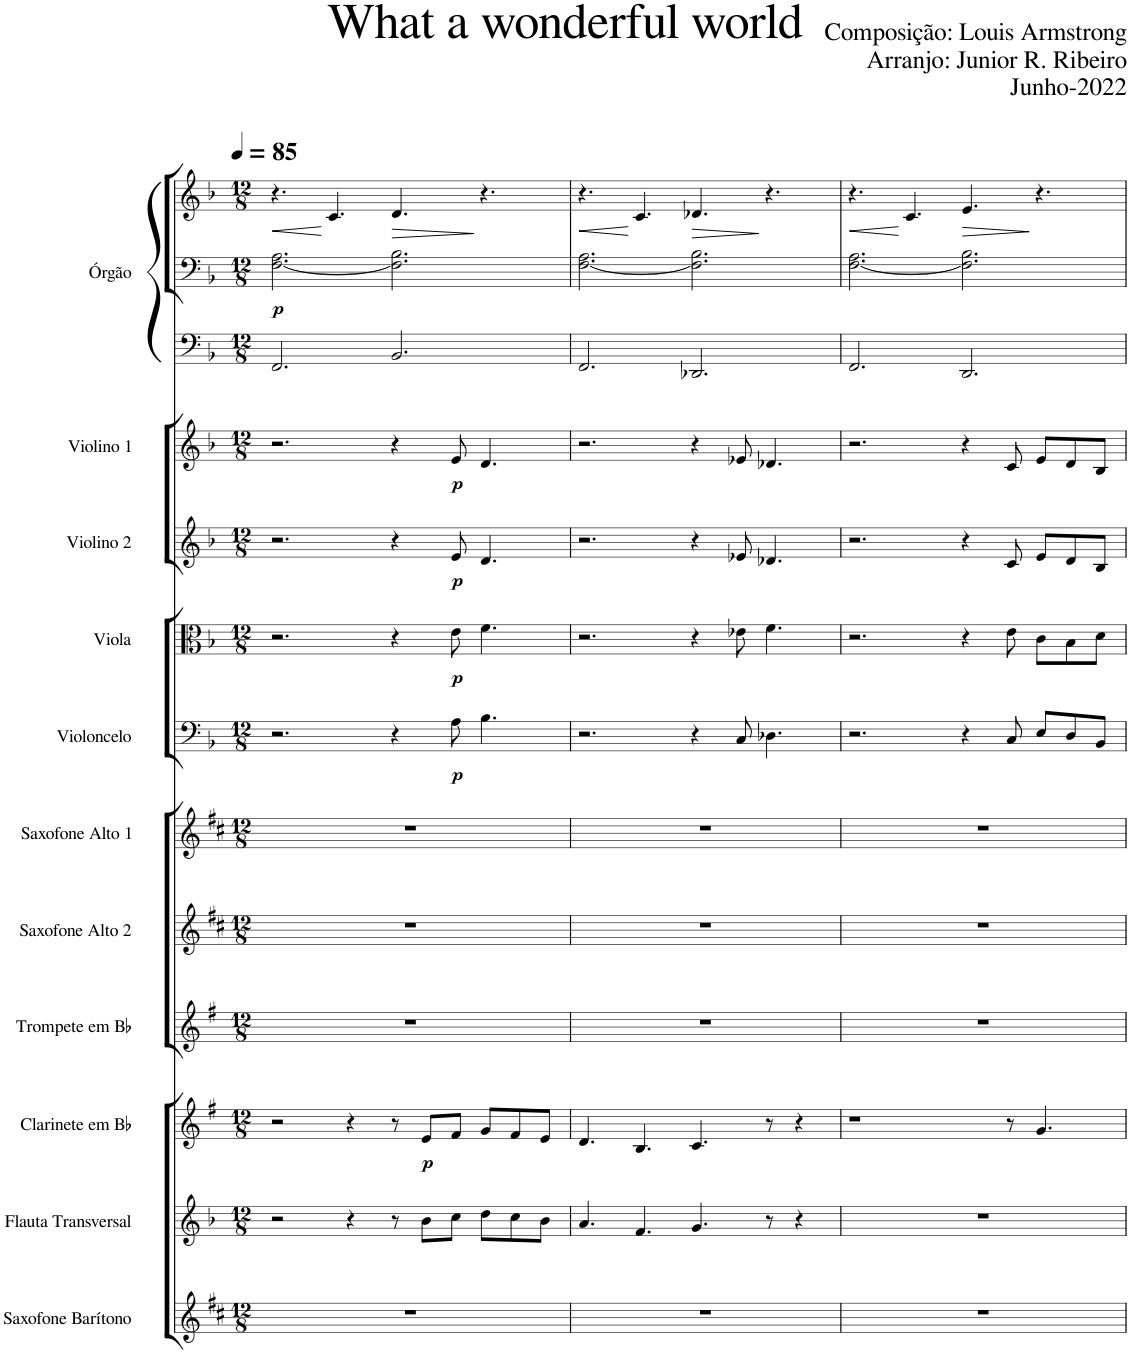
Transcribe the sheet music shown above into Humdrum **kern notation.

**kern	**kern	**kern	**dynam	**kern	**kern	**kern	**kern	**dynam	**kern	**dynam	**kern	**dynam	**kern	**dynam	**kern	**kern	**kern	**dynam
*part11	*part10	*part9	*part9	*part8	*part7	*part6	*part5	*part5	*part4	*part4	*part3	*part3	*part2	*part2	*part1	*part1	*part1	*part1
*staff13	*staff12	*staff11	*staff11	*staff10	*staff9	*staff8	*staff7	*staff7	*staff6	*staff6	*staff5	*staff5	*staff4	*staff4	*staff3	*staff2	*staff1	*staff1/2/3
*I"Saxofone Barítono	*I"Flauta Transversal	*I"Clarinete em Bb	*	*I"Trompete em Bb	*I"Saxofone Alto 2	*I"Saxofone Alto 1	*I"Violoncelo	*	*I"Viola	*	*I"Violino 2	*	*I"Violino 1	*	*I"Órgão	*	*	*
*	*I'Fl.	*I'Cl. em Bb	*	*I'Tpt. em Bb	*	*	*I'Vc.	*	*I'Vla	*	*I'Vln.2	*	*I'Vln.1	*	*	*	*	*
*stria5	*stria5	*stria5	*	*stria5	*stria5	*stria5	*stria5	*	*stria5	*	*stria5	*	*stria5	*	*stria5	*stria5	*stria5	*
*clefG2	*clefG2	*clefG2	*	*clefG2	*clefG2	*clefG2	*clefF4	*	*clefC3	*	*clefG2	*	*clefG2	*	*clefF4	*clefF4	*clefG2	*
*Trd12c21	*	*Trd1c2	*	*Trd1c2	*Trd5c9	*Trd5c9	*	*	*	*	*	*	*	*	*	*	*	*
*k[f#c#]	*k[b-]	*k[f#]	*	*k[f#]	*k[f#c#]	*k[f#c#]	*k[b-]	*	*k[b-]	*	*k[b-]	*	*k[b-]	*	*k[b-]	*k[b-]	*k[b-]	*
*M12/8	*M12/8	*M12/8	*	*M12/8	*M12/8	*M12/8	*M12/8	*	*M12/8	*	*M12/8	*	*M12/8	*	*M12/8	*M12/8	*M12/8	*
*MM85	*MM85	*MM85	*	*MM85	*MM85	*MM85	*MM85	*	*MM85	*	*MM85	*	*MM85	*	*MM85	*MM85	*MM85	*
=1	=1	=1	=1	=1	=1	=1	=1	=1	=1	=1	=1	=1	=1	=1	=1	=1	=1	=1
!	!	!	!	!	!	!	!	!	!	!	!	!	!	!	!	!	!	!LO:HP:b
!	!	!	!	!	!	!	!	!	!	!	!	!	!	!	!	!	!	!LO:DY:n=1:b=2
1.r	2r	2r	.	1.r	1.r	1.r	2.r	.	2.r	.	2.r	.	2.r	.	2.FF/	[2.F\ 2.A\	4.r	< p
.	.	.	.	.	.	.	.	.	.	.	.	.	.	.	.	.	4.c/	[
.	4r	4r	.	.	.	.	.	.	.	.	.	.	.	.	.	.	.	.
!	!	!	!	!	!	!	!	!	!	!	!	!	!	!	!	!	!	!LO:HP:b
.	8r	8r	.	.	.	.	4r	.	4r	.	4r	.	4r	.	2.BB-/	2.F\] 2.B-\	4.d/	>
!	!	!	!LO:DY:b	!	!	!	!	!	!	!	!	!	!	!	!	!	!	!
.	8b-\L	8e/L	p	.	.	.	.	.	.	.	.	.	.	.	.	.	.	.
!	!	!	!	!	!	!	!	!LO:DY:b	!	!LO:DY:b	!	!LO:DY:b	!	!LO:DY:b	!	!	!	!
.	8cc\J	8f#/J	.	.	.	.	8A\	p	8e\	p	8e/	p	8e/	p	.	.	.	.
.	8dd\L	8g/L	.	.	.	.	4.B-\	.	4.f\	.	4.d/	.	4.d/	.	.	.	4.r	]
.	8cc\	8f#/	.	.	.	.	.	.	.	.	.	.	.	.	.	.	.	.
.	8b-\J	8e/J	.	.	.	.	.	.	.	.	.	.	.	.	.	.	.	.
=2	=2	=2	=2	=2	=2	=2	=2	=2	=2	=2	=2	=2	=2	=2	=2	=2	=2	=2
!	!	!	!	!	!	!	!	!	!	!	!	!	!	!	!	!	!	!LO:HP:b
1.r	4.a/	4.d/	.	1.r	1.r	1.r	2.r	.	2.r	.	2.r	.	2.r	.	2.FF/	[2.F\ 2.A\	4.r	<
.	4.f/	4.B/	.	.	.	.	.	.	.	.	.	.	.	.	.	.	4.c/	[
!	!	!	!	!	!	!	!	!	!	!	!	!	!	!	!	!	!	!LO:HP:b
.	4.g/	4.c/	.	.	.	.	4r	.	4r	.	4r	.	4r	.	2.DD-X/	2.F\] 2.B-\	4.d-X/	>
.	.	.	.	.	.	.	8C/	.	8e-X\	.	8e-X/	.	8e-X/	.	.	.	.	.
.	8r	8r	.	.	.	.	4.D-X\	.	4.f\	.	4.d-X/	.	4.d-X/	.	.	.	4.r	]
.	4r	4r	.	.	.	.	.	.	.	.	.	.	.	.	.	.	.	.
=3	=3	=3	=3	=3	=3	=3	=3	=3	=3	=3	=3	=3	=3	=3	=3	=3	=3	=3
!	!	!	!	!	!	!	!	!	!	!	!	!	!	!	!	!	!	!LO:HP:b
1.r	1.r	1r	.	1.r	1.r	1.r	2.r	.	2.r	.	2.r	.	2.r	.	2.FF/	[2.F\ 2.A\	4.r	<
.	.	.	.	.	.	.	.	.	.	.	.	.	.	.	.	.	4.c/	[
!	!	!	!	!	!	!	!	!	!	!	!	!	!	!	!	!	!	!LO:HP:b
.	.	.	.	.	.	.	4r	.	4r	.	4r	.	4r	.	2.DD/	2.F\] 2.B-\	4.e/	>
.	.	8r	.	.	.	.	8C/	.	8e\	.	8c/	.	8c/	.	.	.	.	.
.	.	4.g/	.	.	.	.	8E/L	.	8c\L	.	8e/L	.	8e/L	.	.	.	4.r	]
.	.	.	.	.	.	.	8D/	.	8B-\	.	8d/	.	8d/	.	.	.	.	.
.	.	.	.	.	.	.	8BB-/J	.	8d\J	.	8B-/J	.	8B-/J	.	.	.	.	.
=	=	=	=	=	=	=	=	=	=	=	=	=	=	=	=	=	=	=
*-	*-	*-	*-	*-	*-	*-	*-	*-	*-	*-	*-	*-	*-	*-	*-	*-	*-	*-
